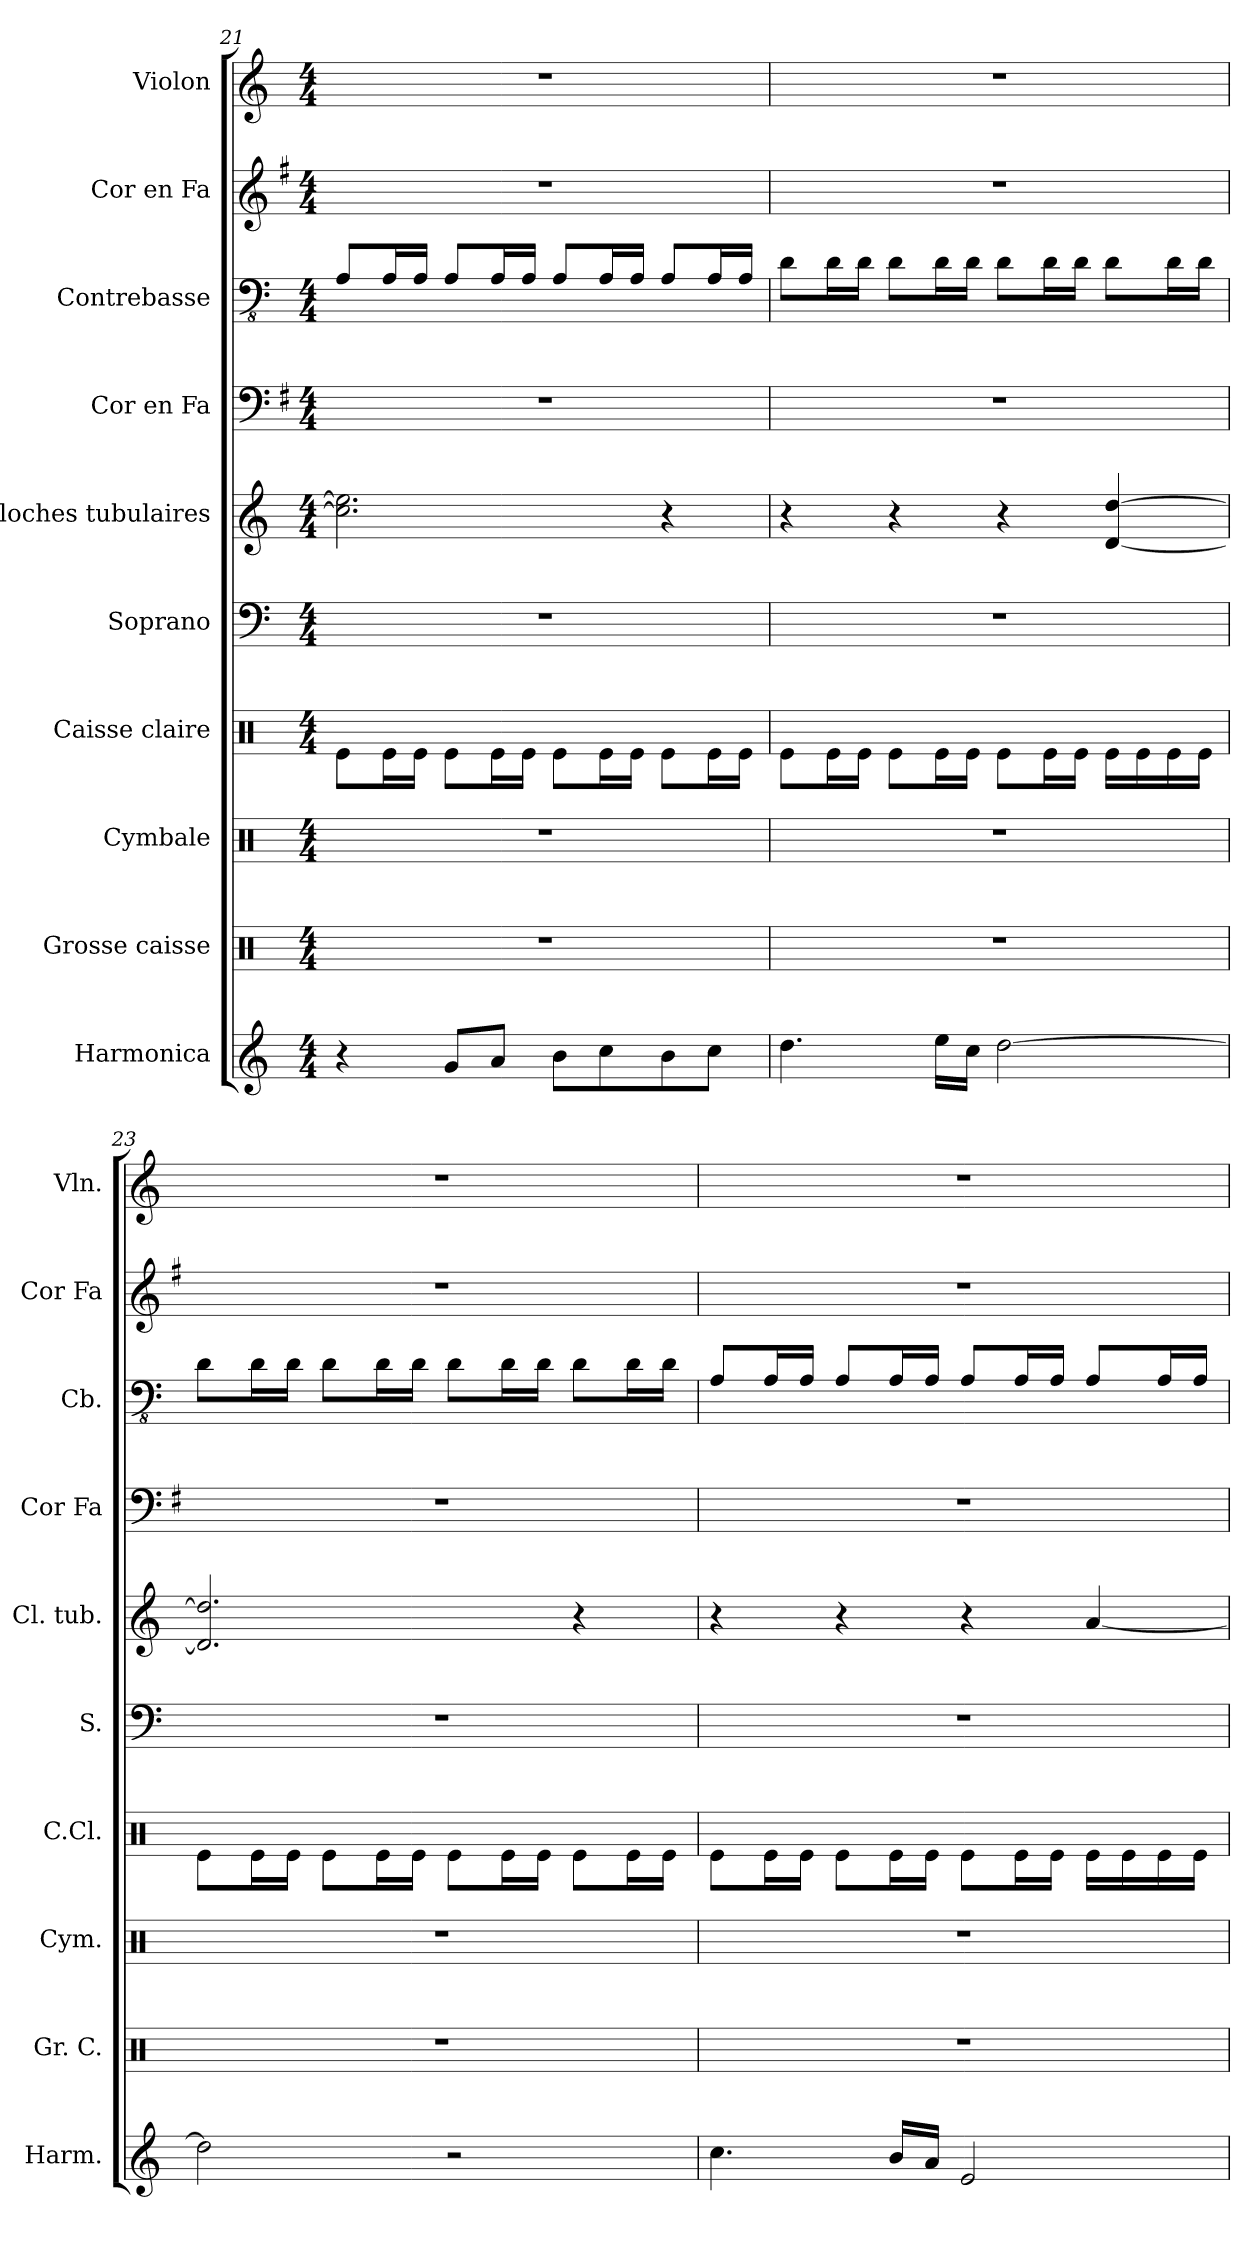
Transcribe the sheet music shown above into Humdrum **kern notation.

**kern	**kern	**kern	**kern	**kern	**kern	**kern	**kern	**kern	**kern
*part10	*part9	*part8	*part7	*part6	*part5	*part4	*part3	*part2	*part1
*staff10	*staff9	*staff8	*staff7	*staff6	*staff5	*staff4	*staff3	*staff2	*staff1
*I"Harmonica	*I"Grosse caisse	*I"Cymbale	*I"Caisse claire	*I"Soprano	*I"Cloches tubulaires	*I"Cor en Fa	*I"Contrebasse	*I"Cor en Fa	*I"Violon
*I'Harm.	*I'Gr. C.	*I'Cym.	*I'C.Cl.	*I'S.	*I'Cl. tub.	*I'Cor Fa	*I'Cb.	*I'Cor Fa	*I'Vln.
*clefG2	*clefX	*clefX	*clefX	*clefF4	*clefG2	*clefF4	*clefFv4	*clefG2	*clefG2
*	*	*	*	*	*	*ITrd4c7	*ITrd7c12	*ITrd4c7	*
*k[]	*k[]	*k[]	*k[]	*k[]	*k[]	*k[]	*k[]	*k[]	*k[]
*M4/4	*M4/4	*M4/4	*M4/4	*M4/4	*M4/4	*M4/4	*M4/4	*M4/4	*M4/4
=21	=21	=21	=21	=21	=21	=21	=21	=21	=21
4r	1r	1r	8Re\L	1r	2.cc\] 2.ee\]	1r	8AAA/L	1r	1r
.	.	.	16Re\L	.	.	.	16AAA/L	.	.
.	.	.	16Re\JJ	.	.	.	16AAA/JJ	.	.
8g/L	.	.	8Re\L	.	.	.	8AAA/L	.	.
8a/J	.	.	16Re\L	.	.	.	16AAA/L	.	.
.	.	.	16Re\JJ	.	.	.	16AAA/JJ	.	.
8b\L	.	.	8Re\L	.	.	.	8AAA/L	.	.
8cc\	.	.	16Re\L	.	.	.	16AAA/L	.	.
.	.	.	16Re\JJ	.	.	.	16AAA/JJ	.	.
8b\	.	.	8Re\L	.	4r	.	8AAA/L	.	.
8cc\J	.	.	16Re\L	.	.	.	16AAA/L	.	.
.	.	.	16Re\JJ	.	.	.	16AAA/JJ	.	.
=22	=22	=22	=22	=22	=22	=22	=22	=22	=22
4.dd\	1r	1r	8Re\L	1r	4r	1r	8DD\L	1r	1r
.	.	.	16Re\L	.	.	.	16DD\L	.	.
.	.	.	16Re\JJ	.	.	.	16DD\JJ	.	.
.	.	.	8Re\L	.	4r	.	8DD\L	.	.
16ee\LL	.	.	16Re\L	.	.	.	16DD\L	.	.
16cc\JJ	.	.	16Re\JJ	.	.	.	16DD\JJ	.	.
[2dd\	.	.	8Re\L	.	4r	.	8DD\L	.	.
.	.	.	16Re\L	.	.	.	16DD\L	.	.
.	.	.	16Re\JJ	.	.	.	16DD\JJ	.	.
.	.	.	16Re\LL	.	[4d/ [4dd/	.	8DD\L	.	.
.	.	.	16Re\	.	.	.	.	.	.
.	.	.	16Re\	.	.	.	16DD\L	.	.
.	.	.	16Re\JJ	.	.	.	16DD\JJ	.	.
!!LO:PB:g=z
=23	=23	=23	=23	=23	=23	=23	=23	=23	=23
2dd\]	1r	1r	8Re\L	1r	2.d/] 2.dd/]	1r	8DD\L	1r	1r
.	.	.	16Re\L	.	.	.	16DD\L	.	.
.	.	.	16Re\JJ	.	.	.	16DD\JJ	.	.
.	.	.	8Re\L	.	.	.	8DD\L	.	.
.	.	.	16Re\L	.	.	.	16DD\L	.	.
.	.	.	16Re\JJ	.	.	.	16DD\JJ	.	.
2r	.	.	8Re\L	.	.	.	8DD\L	.	.
.	.	.	16Re\L	.	.	.	16DD\L	.	.
.	.	.	16Re\JJ	.	.	.	16DD\JJ	.	.
.	.	.	8Re\L	.	4r	.	8DD\L	.	.
.	.	.	16Re\L	.	.	.	16DD\L	.	.
.	.	.	16Re\JJ	.	.	.	16DD\JJ	.	.
=24	=24	=24	=24	=24	=24	=24	=24	=24	=24
4.cc\	1r	1r	8Re\L	1r	4r	1r	8AAA/L	1r	1r
.	.	.	16Re\L	.	.	.	16AAA/L	.	.
.	.	.	16Re\JJ	.	.	.	16AAA/JJ	.	.
.	.	.	8Re\L	.	4r	.	8AAA/L	.	.
16b/LL	.	.	16Re\L	.	.	.	16AAA/L	.	.
16a/JJ	.	.	16Re\JJ	.	.	.	16AAA/JJ	.	.
2e/	.	.	8Re\L	.	4r	.	8AAA/L	.	.
.	.	.	16Re\L	.	.	.	16AAA/L	.	.
.	.	.	16Re\JJ	.	.	.	16AAA/JJ	.	.
.	.	.	16Re\LL	.	[4a/	.	8AAA/L	.	.
.	.	.	16Re\	.	.	.	.	.	.
.	.	.	16Re\	.	.	.	16AAA/L	.	.
.	.	.	16Re\JJ	.	.	.	16AAA/JJ	.	.
=	=	=	=	=	=	=	=	=	=
*-	*-	*-	*-	*-	*-	*-	*-	*-	*-
